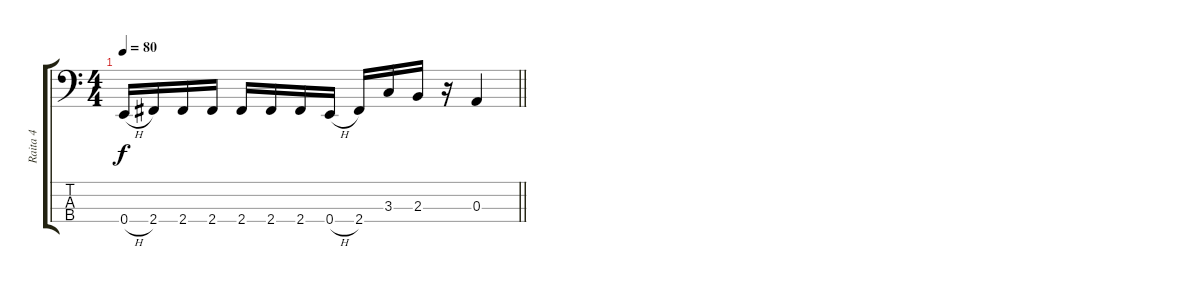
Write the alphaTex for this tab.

\track ("Raita 4" "Raita 4") {instrument electricbasspick}
\staff {score tabs}
\tuning (G2 D2 A1 E1) {hide}
\ts (4 4)
\tempo 80
\clef f4
\barLineRight lightlight
\ks c
0.4{h}.16{dy f} 2.4.16 2.4.16 2.4.16 2.4.16 2.4.16 2.4.16 0.4{h}.16 2.4.16 3.3.16 2.3.16 r.16 0.3.4
